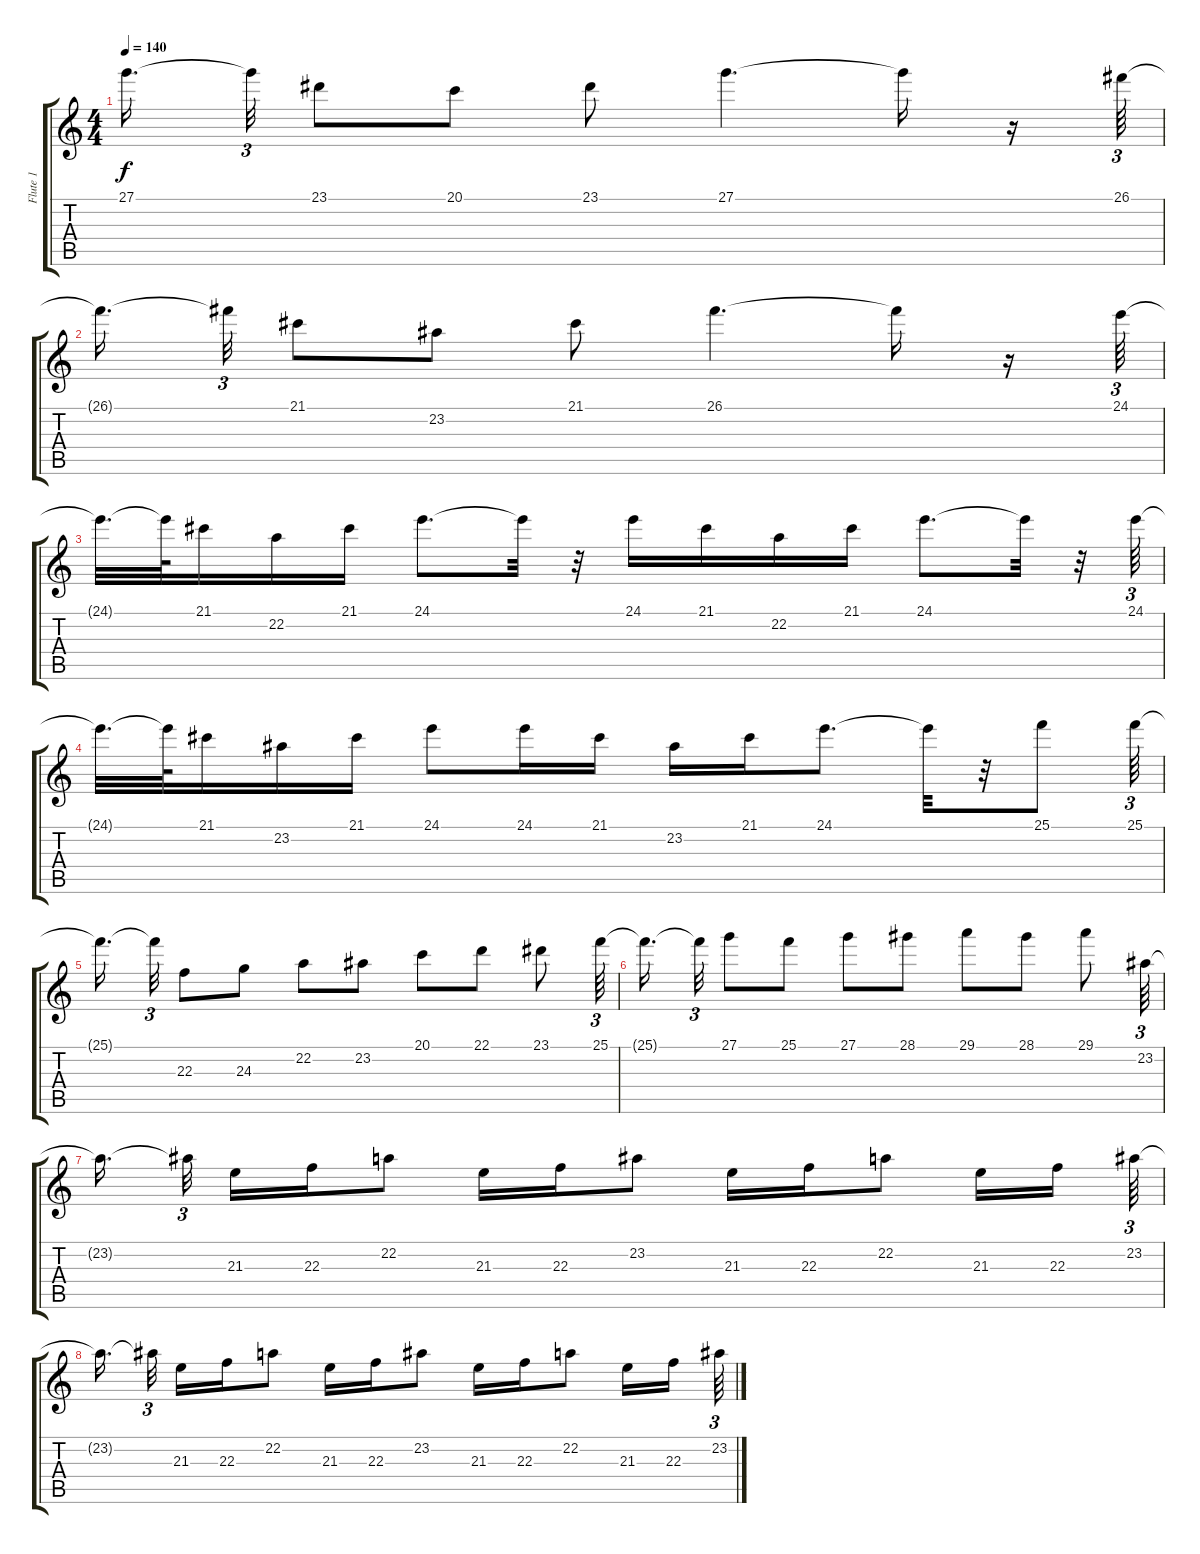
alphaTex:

\track ("Flute 1" "Flute 1") {instrument flute}
\staff {score tabs}
\tuning (E4 B3 G3 D3 A2 E2) {hide}
\ts (4 4)
\tempo 140
\clef g2
\ks c
27.1{t}.16{d dy f beam splitsecondary} 27.1{t}.32{tu (3 2)} 23.1.8 20.1.8 23.1.8 27.1.4{d} 27.1{t}.16 r.16 26.1.64{tu (3 2)} |
26.1{t}.16{d beam splitsecondary} 26.1{t}.32{tu (3 2)} 21.1.8 23.2.8 21.1.8 26.1.4{d} 26.1{t}.16 r.16 24.1.64{tu (3 2)} |
24.1{t}.32{d} 24.1{t}.64 21.1.16 22.2.16 21.1.16 24.1.8{d} 24.1{t}.32 r.32 24.1.16 21.1.16 22.2.16 21.1.16 24.1.8{d} 24.1{t}.32 r.32 24.1.64{tu (3 2)} |
24.1{t}.32{d} 24.1{t}.64 21.1.16 23.2.16 21.1.16 24.1.8 24.1.16 21.1.16 23.2.16 21.1.16 24.1.8{d} 24.1{t}.32 r.32 25.1.8 25.1.64{tu (3 2)} |
25.1{t}.16{d beam splitsecondary} 25.1{t}.32{tu (3 2)} 22.3.8 24.3.8 22.2.8 23.2.8 20.1.8 22.1.8 23.1.8 25.1.64{tu (3 2)} |
25.1{t}.16{d beam splitsecondary} 25.1{t}.32{tu (3 2)} 27.1.8 25.1.8 27.1.8 28.1.8 29.1.8 28.1.8 29.1.8 23.2.64{tu (3 2)} |
23.2{t}.16{d beam splitsecondary} 23.2{t}.32{tu (3 2) beam splitsecondary} 21.3.16 22.3.16 22.2.8 21.3.16 22.3.16 23.2.8 21.3.16 22.3.16 22.2.8 21.3.16 22.3.16{beam splitsecondary} 23.2.64{tu (3 2)} |
23.2{t}.16{d beam splitsecondary} 23.2{t}.32{tu (3 2) beam splitsecondary} 21.3.16 22.3.16 22.2.8 21.3.16 22.3.16 23.2.8 21.3.16 22.3.16 22.2.8 21.3.16 22.3.16{beam splitsecondary} 23.2.64{tu (3 2)}
